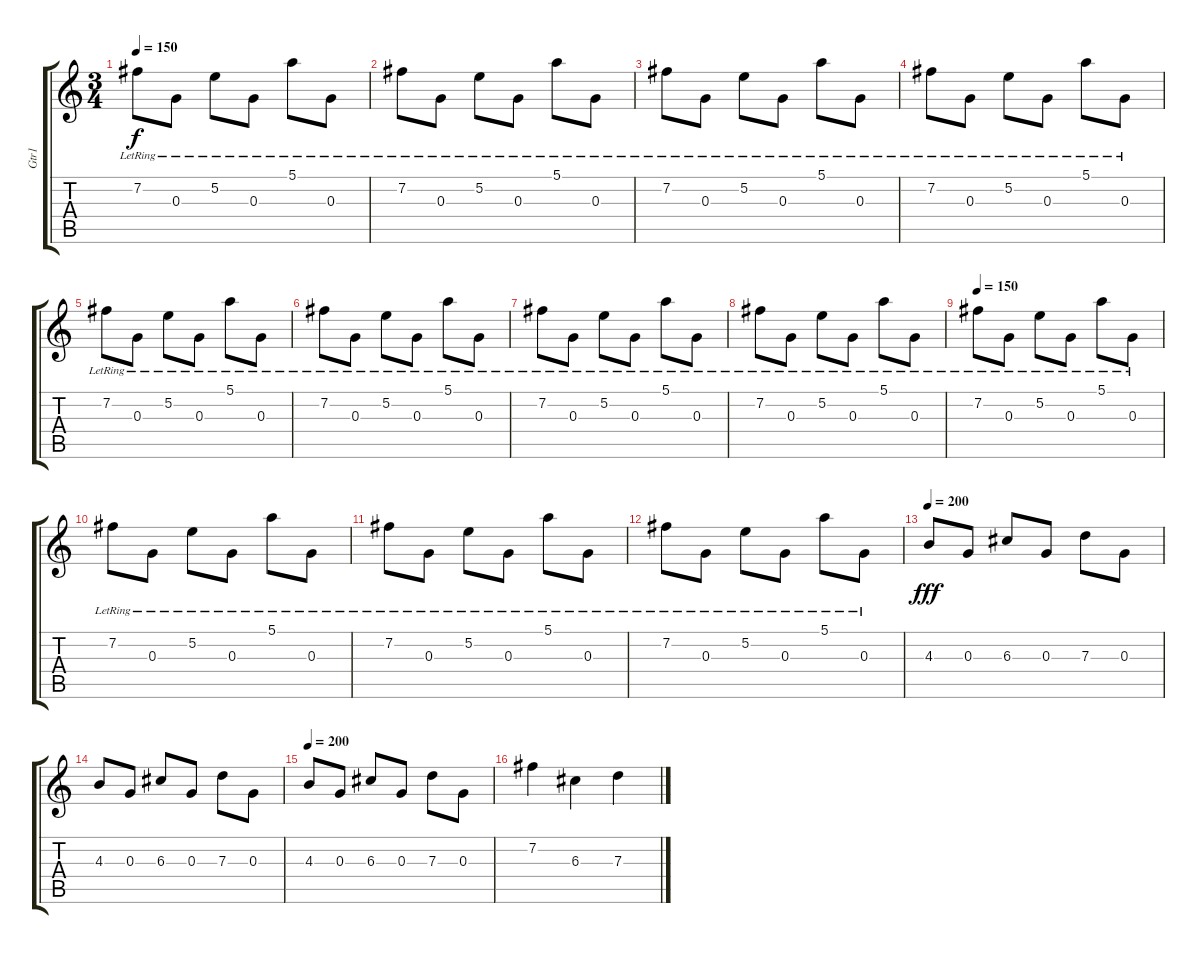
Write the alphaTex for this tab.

\track ("Gtr1" "Gtr1") {instrument distortionguitar}
\staff {score tabs}
\tuning (E4 B3 G3 D3 A2 D2) {hide}
\ts (3 4)
\tempo 150
\clef g2
\ks c
7.2{lr}.8{dy f volume 13 instrument electricguitarjazz} 0.3{lr}.8 5.2{lr}.8 0.3{lr}.8 5.1{lr}.8 0.3{lr}.8 |
7.2{lr}.8 0.3{lr}.8 5.2{lr}.8 0.3{lr}.8 5.1{lr}.8 0.3{lr}.8 |
7.2{lr}.8 0.3{lr}.8 5.2{lr}.8 0.3{lr}.8 5.1{lr}.8 0.3{lr}.8 |
7.2{lr}.8 0.3{lr}.8 5.2{lr}.8 0.3{lr}.8 5.1{lr}.8 0.3{lr}.8 |
7.2{lr}.8 0.3{lr}.8 5.2{lr}.8 0.3{lr}.8 5.1{lr}.8 0.3{lr}.8 |
7.2{lr}.8 0.3{lr}.8 5.2{lr}.8 0.3{lr}.8 5.1{lr}.8 0.3{lr}.8 |
7.2{lr}.8 0.3{lr}.8 5.2{lr}.8 0.3{lr}.8 5.1{lr}.8 0.3{lr}.8 |
7.2{lr}.8 0.3{lr}.8 5.2{lr}.8 0.3{lr}.8 5.1{lr}.8 0.3{lr}.8 |
\tempo 150
7.2{lr}.8{volume 13 instrument electricguitarjazz} 0.3{lr}.8 5.2{lr}.8 0.3{lr}.8 5.1{lr}.8 0.3{lr}.8 |
7.2{lr}.8 0.3{lr}.8 5.2{lr}.8 0.3{lr}.8 5.1{lr}.8 0.3{lr}.8 |
7.2{lr}.8 0.3{lr}.8 5.2{lr}.8 0.3{lr}.8 5.1{lr}.8 0.3{lr}.8 |
7.2{lr}.8 0.3{lr}.8 5.2{lr}.8 0.3{lr}.8 5.1{lr}.8 0.3{lr}.8 |
\tempo 200
4.3.8{dy fff instrument distortionguitar} 0.3.8 6.3.8 0.3.8 7.3.8 0.3.8 |
4.3.8 0.3.8 6.3.8 0.3.8 7.3.8 0.3.8 |
\tempo 200
4.3.8 0.3.8 6.3.8 0.3.8 7.3.8 0.3.8 |
7.2.4 6.3.4 7.3.4
